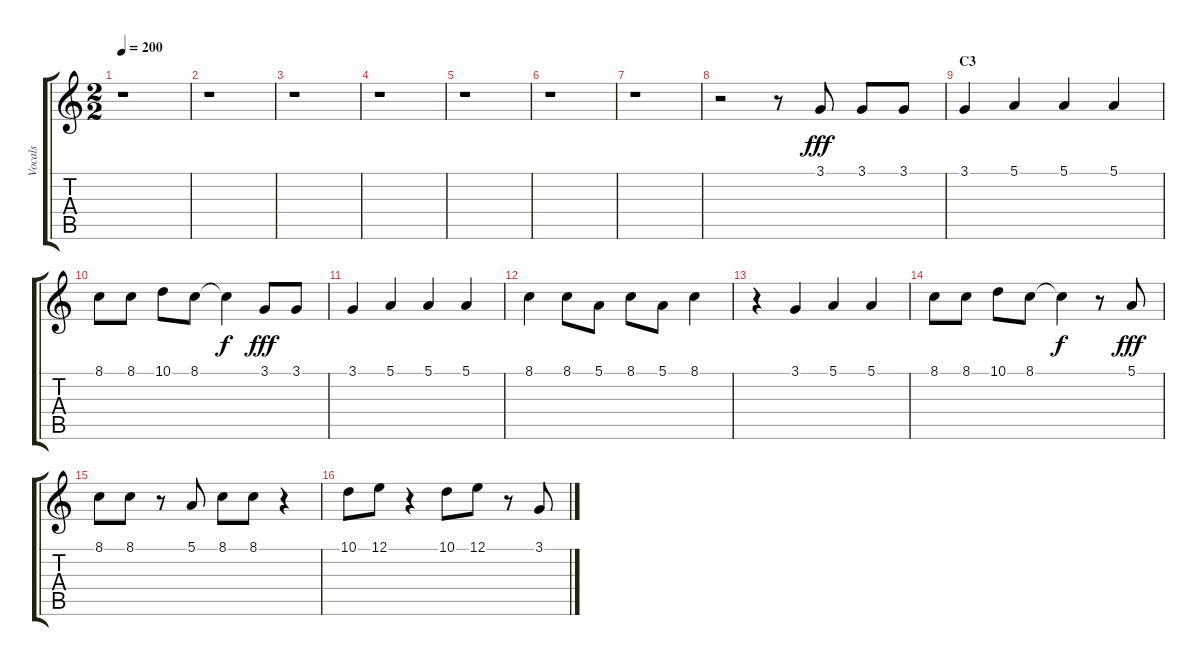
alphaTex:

\track ("Vocals" "Vocals") {instrument lead6voice}
\staff {score tabs}
\tuning (E4 B3 G3 D3 A2 E2) {hide}
\ts (2 2)
\tempo 200
\clef g2
\ks c
r.1{dy f} |
r.1 |
r.1 |
r.1 |
r.1 |
r.1 |
r.1 |
r.2 r.8 3.1.8{dy fff} 3.1.8 3.1.8 |
\section ("" "C3")
3.1.4 5.1.4 5.1.4 5.1.4 |
8.1.8 8.1.8 10.1.8 8.1.8 8.1{t}.4{dy f} 3.1.8{dy fff} 3.1.8 |
3.1.4 5.1.4 5.1.4 5.1.4 |
8.1.4 8.1.8 5.1.8 8.1.8 5.1.8 8.1.4 |
r.4 3.1.4 5.1.4 5.1.4 |
8.1.8 8.1.8 10.1.8 8.1.8 8.1{t}.4{dy f} r.8 5.1.8{dy fff} |
8.1.8 8.1.8 r.8 5.1.8 8.1.8 8.1.8 r.4 |
10.1.8 12.1.8 r.4 10.1.8 12.1.8 r.8 3.1.8
